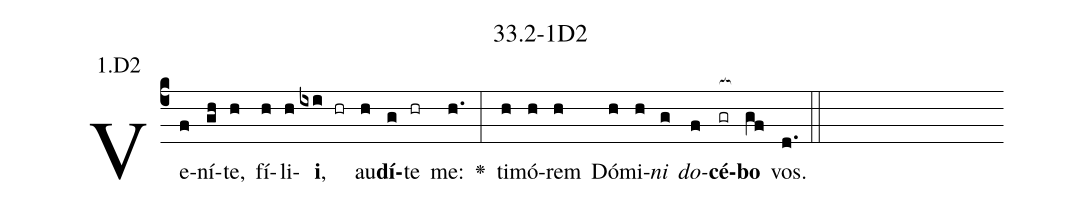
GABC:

name: 33.2-1D2;
annotation: 1.D2;
%%
(c4)Ve(f)ní(gh)te,(h) fí(h)li(h)<b>i</b>,(ixi hr) au(h)<b>dí</b>(g)te(hr) me:(h.) <v>\greheightstar</v>(:) ti(h)mó(h)rem(h) Dó(h)mi(h)<i>ni</i>(g) <i>do</i>(f)<b>cé</b>(gr[ocb:1{])<b>bo</b>(gf[ocb:0}]) vos.(d.) (::)


%E(h) u(h) o(g) u(f) a(gf) e.(d.) (::)
